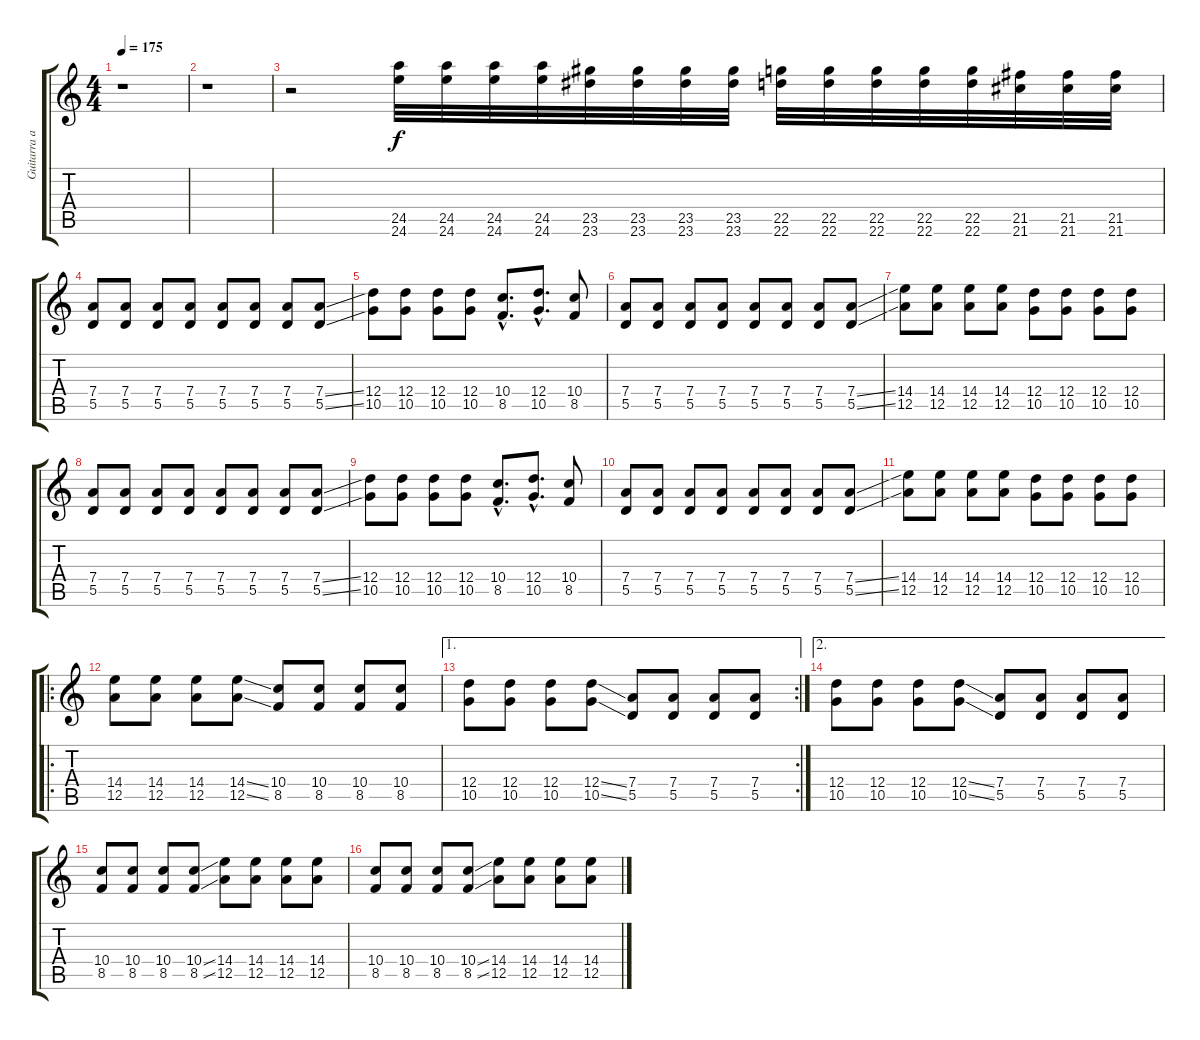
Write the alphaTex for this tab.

\track ("Guitarra adicional" "Guitarra a") {instrument overdrivenguitar}
\staff {score tabs}
\tuning (E4 B3 G3 D3 A2 E2) {hide}
\ts (4 4)
\tempo 175
\clef g2
\ks c
r.1{dy f} |
r.1 |
r.2 (24.5 24.6).32 (24.5 24.6).32 (24.5 24.6).32 (24.5 24.6).32 (23.5 23.6).32 (23.5 23.6).32 (23.5 23.6).32 (23.5 23.6).32 (22.5 22.6).32 (22.5 22.6).32 (22.5 22.6).32 (22.5 22.6).32 (22.5 22.6).32 (21.5 21.6).32 (21.5 21.6).32 (21.5 21.6).32 |
(7.4 5.5).8 (7.4 5.5).8 (7.4 5.5).8 (7.4 5.5).8 (7.4 5.5).8 (7.4 5.5).8 (7.4 5.5).8 (7.4{ss} 5.5{ss}).8 |
(12.4 10.5).8 (12.4 10.5).8 (12.4 10.5).8 (12.4 10.5).8 (10.4{hac} 8.5{hac}).8{d} (12.4{hac} 10.5{hac}).8{d} (10.4 8.5).8 |
(7.4 5.5).8 (7.4 5.5).8 (7.4 5.5).8 (7.4 5.5).8 (7.4 5.5).8 (7.4 5.5).8 (7.4 5.5).8 (7.4{ss} 5.5{ss}).8 |
(14.4 12.5).8 (14.4 12.5).8 (14.4 12.5).8 (14.4 12.5).8 (12.4 10.5).8 (12.4 10.5).8 (12.4 10.5).8 (12.4 10.5).8 |
(7.4 5.5).8 (7.4 5.5).8 (7.4 5.5).8 (7.4 5.5).8 (7.4 5.5).8 (7.4 5.5).8 (7.4 5.5).8 (7.4{ss} 5.5{ss}).8 |
(12.4 10.5).8 (12.4 10.5).8 (12.4 10.5).8 (12.4 10.5).8 (10.4{hac} 8.5{hac}).8{d} (12.4{hac} 10.5{hac}).8{d} (10.4 8.5).8 |
(7.4 5.5).8 (7.4 5.5).8 (7.4 5.5).8 (7.4 5.5).8 (7.4 5.5).8 (7.4 5.5).8 (7.4 5.5).8 (7.4{ss} 5.5{ss}).8 |
(14.4 12.5).8 (14.4 12.5).8 (14.4 12.5).8 (14.4 12.5).8 (12.4 10.5).8 (12.4 10.5).8 (12.4 10.5).8 (12.4 10.5).8 |
\ro
(14.4 12.5).8 (14.4 12.5).8 (14.4 12.5).8 (14.4{ss} 12.5{ss}).8 (10.4 8.5).8 (10.4 8.5).8 (10.4 8.5).8 (10.4 8.5).8 |
\ae 1
\rc 2
(12.4 10.5).8 (12.4 10.5).8 (12.4 10.5).8 (12.4{ss} 10.5{ss}).8 (7.4 5.5).8 (7.4 5.5).8 (7.4 5.5).8 (7.4 5.5).8 |
\ae 2
(12.4 10.5).8 (12.4 10.5).8 (12.4 10.5).8 (12.4{ss} 10.5{ss}).8 (7.4 5.5).8 (7.4 5.5).8 (7.4 5.5).8 (7.4 5.5).8 |
(10.4 8.5).8 (10.4 8.5).8 (10.4 8.5).8 (10.4{ss} 8.5{ss}).8 (14.4 12.5).8 (14.4 12.5).8 (14.4 12.5).8 (14.4 12.5).8 |
(10.4 8.5).8 (10.4 8.5).8 (10.4 8.5).8 (10.4{ss} 8.5{ss}).8 (14.4 12.5).8 (14.4 12.5).8 (14.4 12.5).8 (14.4 12.5).8
